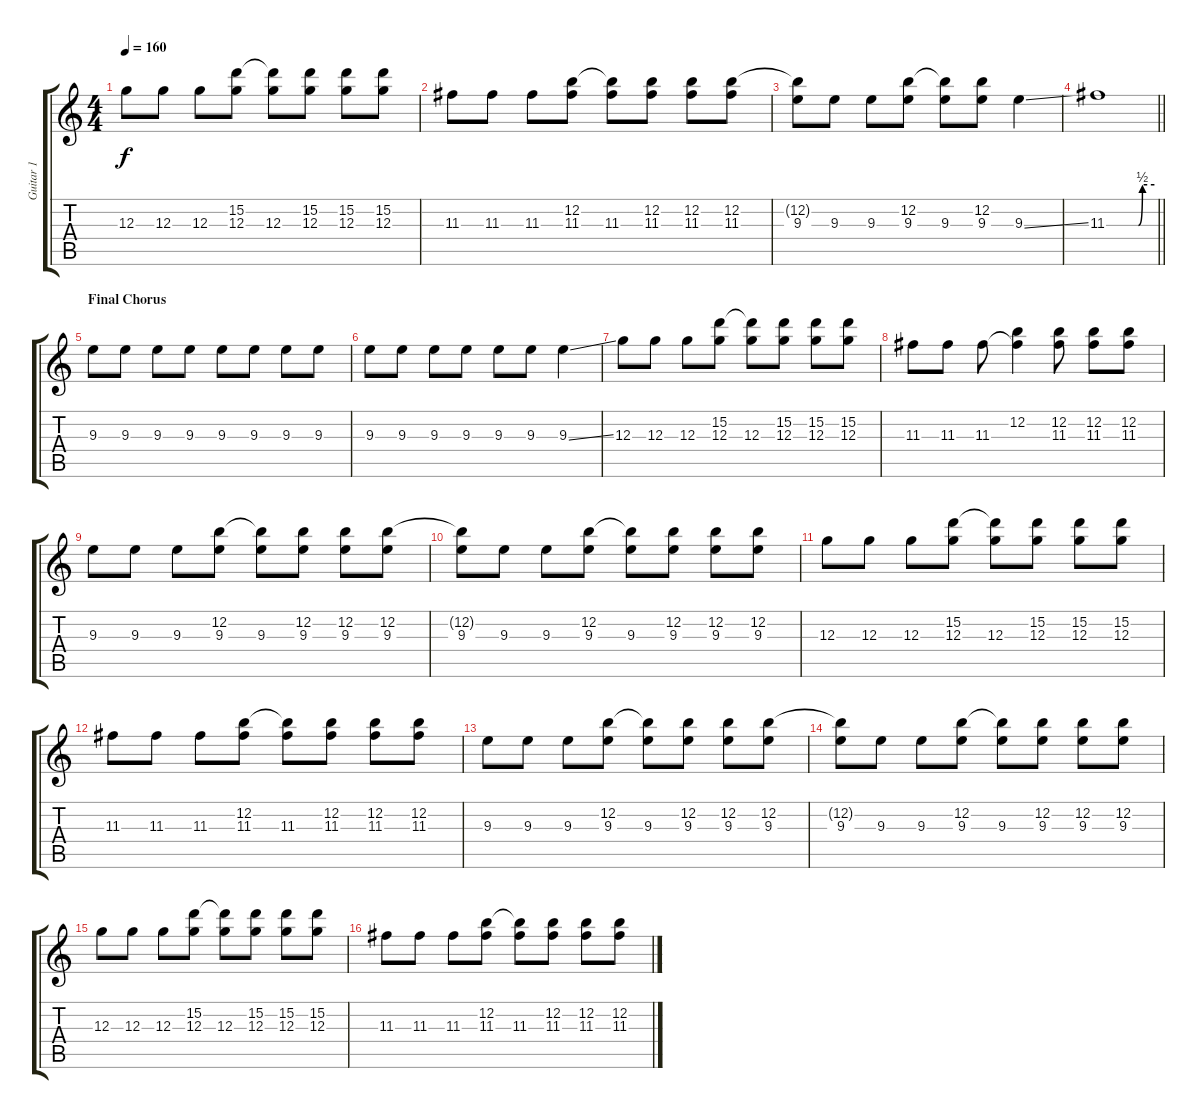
\track ("Guitar 1" "Guitar 1") {instrument distortionguitar}
\staff {score tabs}
\tuning (E4 B3 G3 D3 A2 D2) {hide}
\ts (4 4)
\tempo 160
\clef g2
\ks c
12.3.8{dy f} 12.3.8 12.3.8 (15.2 12.3).8 (15.2{t} 12.3).8 (15.2 12.3).8 (15.2 12.3).8 (15.2 12.3).8 |
11.3.8 11.3.8 11.3.8 (12.2 11.3).8 (12.2{t} 11.3).8 (12.2 11.3).8 (12.2 11.3).8 (12.2 11.3).8 |
(12.2{t} 9.3).8 9.3.8 9.3.8 (12.2 9.3).8 (12.2{t} 9.3).8 (12.2 9.3).8 9.3{ss}.4 |
\barLineRight lightlight
11.3{be (custom 0 0 40 0 45 2 60 2)}.1 |
\section ("" "Final Chorus")
9.3.8{volume 13 balance 8 instrument distortionguitar} 9.3.8 9.3.8 9.3.8 9.3.8 9.3.8 9.3.8 9.3.8 |
9.3.8 9.3.8 9.3.8 9.3.8 9.3.8 9.3.8 9.3{ss}.4 |
12.3.8 12.3.8 12.3.8 (15.2 12.3).8 (15.2{t} 12.3).8 (15.2 12.3).8 (15.2 12.3).8 (15.2 12.3).8 |
11.3.8 11.3.8 11.3.8 (12.2 11.3{t}).4 (12.2 11.3).8 (12.2 11.3).8 (12.2 11.3).8 |
9.3.8 9.3.8 9.3.8 (12.2 9.3).8 (12.2{t} 9.3).8 (12.2 9.3).8 (12.2 9.3).8 (12.2 9.3).8 |
(12.2{t} 9.3).8 9.3.8 9.3.8 (12.2 9.3).8 (12.2{t} 9.3).8 (12.2 9.3).8 (12.2 9.3).8 (12.2 9.3).8 |
12.3.8 12.3.8 12.3.8 (15.2 12.3).8 (15.2{t} 12.3).8 (15.2 12.3).8 (15.2 12.3).8 (15.2 12.3).8 |
11.3.8 11.3.8 11.3.8 (12.2 11.3).8 (12.2{t} 11.3).8 (12.2 11.3).8 (12.2 11.3).8 (12.2 11.3).8 |
9.3.8 9.3.8 9.3.8 (12.2 9.3).8 (12.2{t} 9.3).8 (12.2 9.3).8 (12.2 9.3).8 (12.2 9.3).8 |
(12.2{t} 9.3).8 9.3.8 9.3.8 (12.2 9.3).8 (12.2{t} 9.3).8 (12.2 9.3).8 (12.2 9.3).8 (12.2 9.3).8 |
12.3.8 12.3.8 12.3.8 (15.2 12.3).8 (15.2{t} 12.3).8 (15.2 12.3).8 (15.2 12.3).8 (15.2 12.3).8 |
11.3.8 11.3.8 11.3.8 (12.2 11.3).8 (12.2{t} 11.3).8 (12.2 11.3).8 (12.2 11.3).8 (12.2 11.3).8
